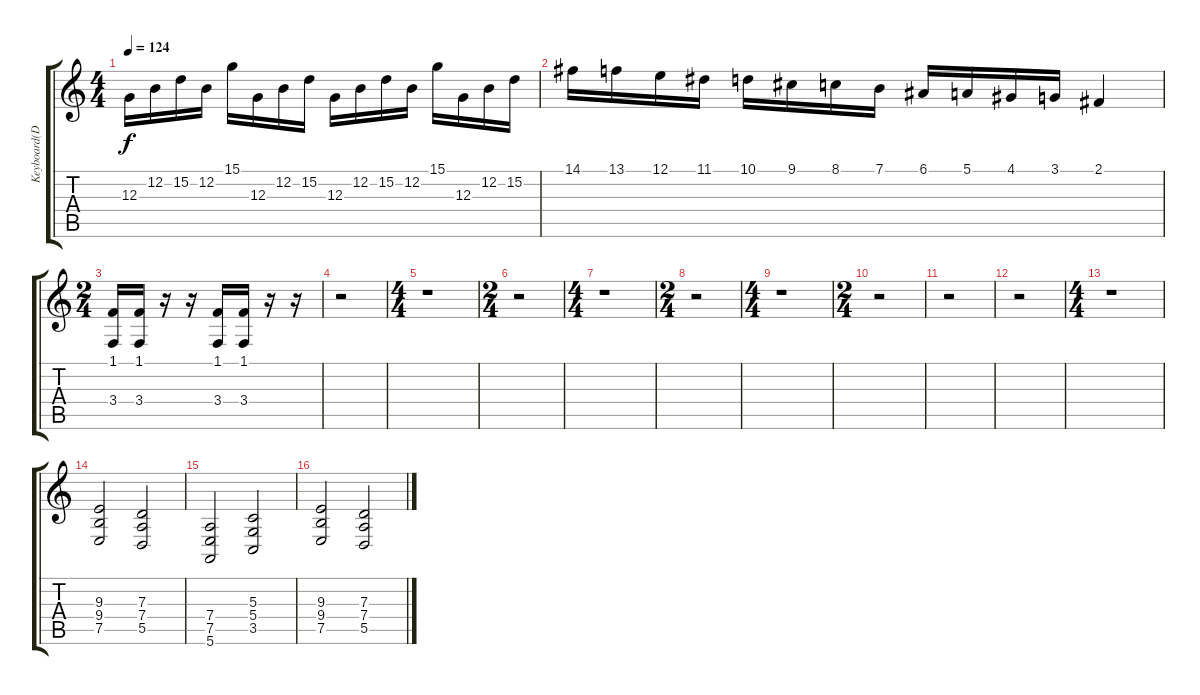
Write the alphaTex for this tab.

\track ("Keyboard(Djakty)" "Keyboard(D") {instrument stringensemble1}
\staff {score tabs}
\tuning (E4 B3 G3 D3 A2 E2) {hide}
\ts (4 4)
\tempo 124
\clef g2
\ks c
12.3.16{dy f} 12.2.16 15.2.16 12.2.16 15.1.16 12.3.16 12.2.16 15.2.16 12.3.16 12.2.16 15.2.16 12.2.16 15.1.16 12.3.16 12.2.16 15.2.16 |
14.1.16 13.1.16 12.1.16 11.1.16 10.1.16 9.1.16 8.1.16 7.1.16 6.1.16 5.1.16 4.1.16 3.1.16 2.1.4 |
\ts (2 4)
(1.1 3.4).16 (1.1 3.4).16 r.16 r.16 (1.1 3.4).16 (1.1 3.4).16 r.16 r.16 |
r.2 |
\ts (4 4)
r.1 |
\ts (2 4)
r.2 |
\ts (4 4)
r.1 |
\ts (2 4)
r.2 |
\ts (4 4)
r.1 |
\ts (2 4)
r.2 |
r.2 |
r.2 |
\ts (4 4)
r.1 |
(9.3 9.4 7.5).2 (7.3 7.4 5.5).2 |
(7.4 7.5 5.6).2 (5.3 5.4 3.5).2 |
(9.3 9.4 7.5).2 (7.3 7.4 5.5).2
